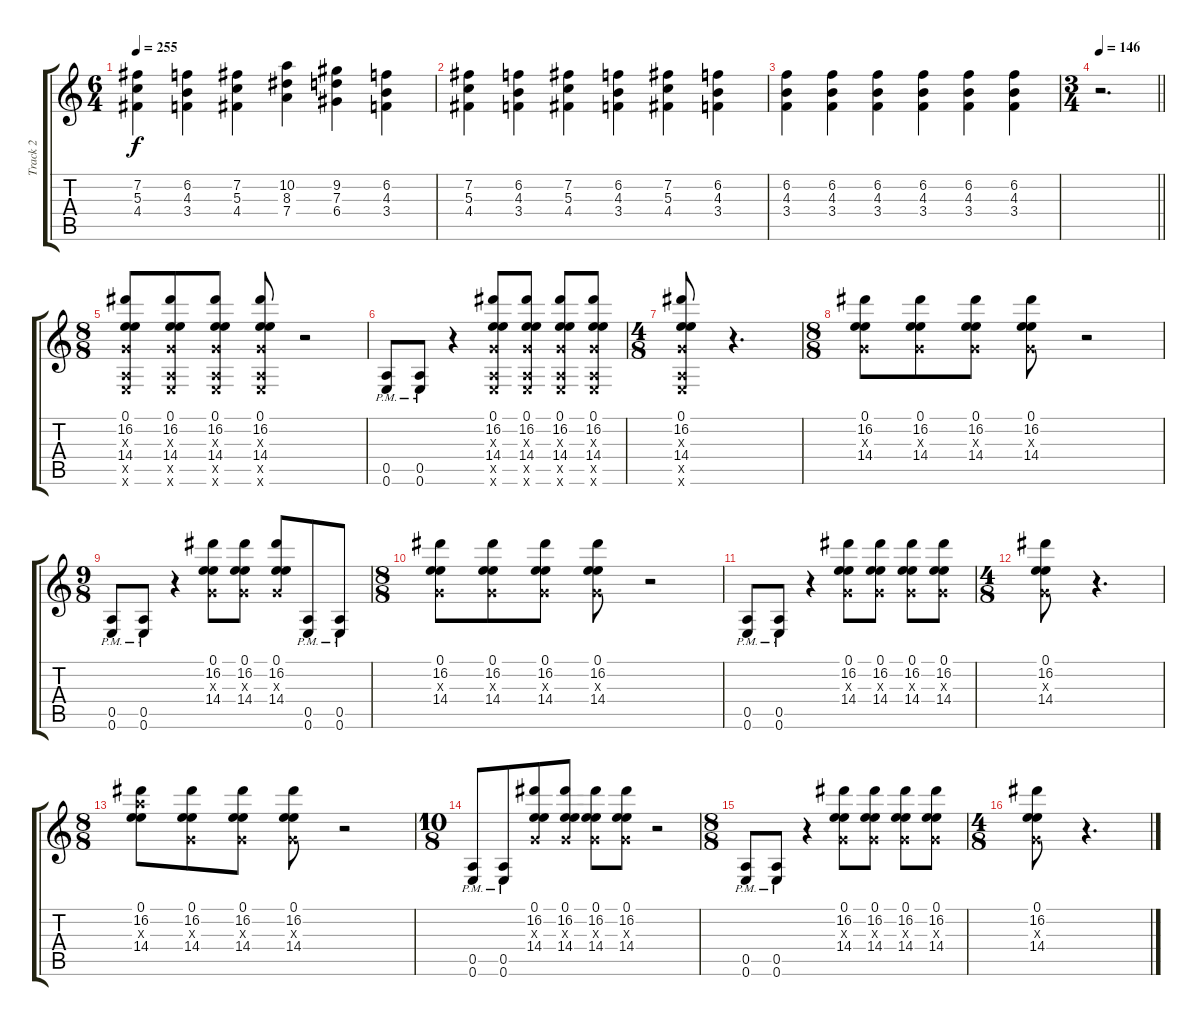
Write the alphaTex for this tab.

\track ("Track 2" "Track 2") {instrument distortionguitar}
\staff {score tabs}
\tuning (E4 B3 G3 D3 A2 E2) {hide}
\ts (6 4)
\tempo 255
\clef g2
\ks c
(7.2 5.3 4.4).4{dy f} (6.2 4.3 3.4).4 (7.2 5.3 4.4).4 (10.2 8.3 7.4).4 (9.2 7.3 6.4).4 (6.2 4.3 3.4).4 |
(7.2 5.3 4.4).4 (6.2 4.3 3.4).4 (7.2 5.3 4.4).4 (6.2 4.3 3.4).4 (7.2 5.3 4.4).4 (6.2 4.3 3.4).4 |
(6.2 4.3 3.4).4 (6.2 4.3 3.4).4 (6.2 4.3 3.4).4 (6.2 4.3 3.4).4 (6.2 4.3 3.4).4 (6.2 4.3 3.4).4 |
\ts (3 4)
\tempo 145
\tempo 146
\barLineRight lightlight
r.2{d} |
\ts (8 8)
(0.1 16.2 0.3{x} 14.4 0.5{x} 0.6{x}).8 (0.1 16.2 0.3{x} 14.4 0.5{x} 0.6{x}).8 (0.1 16.2 0.3{x} 14.4 0.5{x} 0.6{x}).8 (0.1 16.2 0.3{x} 14.4 0.5{x} 0.6{x}).8 r.2 |
(0.5{pm} 0.6{pm}).8 (0.5{pm} 0.6{pm}).8 r.4 (0.1 16.2 0.3{x} 14.4 0.5{x} 0.6{x}).8 (0.1 16.2 0.3{x} 14.4 0.5{x} 0.6{x}).8 (0.1 16.2 0.3{x} 14.4 0.5{x} 0.6{x}).8 (0.1 16.2 0.3{x} 14.4 0.5{x} 0.6{x}).8 |
\ts (4 8)
(0.1 16.2 0.3{x} 14.4 0.5{x} 0.6{x}).8 r.4{d} |
\ts (8 8)
(0.1 16.2 0.3{x} 14.4).8 (0.1 16.2 0.3{x} 14.4).8 (0.1 16.2 0.3{x} 14.4).8 (0.1 16.2 0.3{x} 14.4).8 r.2 |
\ts (9 8)
(0.5{pm} 0.6{pm}).8 (0.5{pm} 0.6{pm}).8 r.4 (0.1 16.2 0.3{x} 14.4).8 (0.1 16.2 0.3{x} 14.4).8 (0.1 16.2 0.3{x} 14.4).8 (0.5{pm} 0.6{pm}).8 (0.5{pm} 0.6{pm}).8 |
\ts (8 8)
(0.1 16.2 0.3{x} 14.4).8 (0.1 16.2 0.3{x} 14.4).8 (0.1 16.2 0.3{x} 14.4).8 (0.1 16.2 0.3{x} 14.4).8 r.2 |
(0.5{pm} 0.6{pm}).8 (0.5{pm} 0.6{pm}).8 r.4 (0.1 16.2 0.3{x} 14.4).8 (0.1 16.2 0.3{x} 14.4).8 (0.1 16.2 0.3{x} 14.4).8 (0.1 16.2 0.3{x} 14.4).8 |
\ts (4 8)
(0.1 16.2 0.3{x} 14.4).8 r.4{d} |
\ts (8 8)
(0.1 16.2 14.3{x} 14.4).8 (0.1 16.2 0.3{x} 14.4).8 (0.1 16.2 0.3{x} 14.4).8 (0.1 16.2 0.3{x} 14.4).8 r.2 |
\ts (10 8)
(0.5{pm} 0.6{pm}).8 (0.5{pm} 0.6{pm}).8 (0.1 16.2 0.3{x} 14.4).8 (0.1 16.2 0.3{x} 14.4).8 (0.1 16.2 0.3{x} 14.4).8 (0.1 16.2 0.3{x} 14.4).8 r.2 |
\ts (8 8)
(0.5{pm} 0.6{pm}).8 (0.5{pm} 0.6{pm}).8 r.4 (0.1 16.2 0.3{x} 14.4).8 (0.1 16.2 0.3{x} 14.4).8 (0.1 16.2 0.3{x} 14.4).8 (0.1 16.2 0.3{x} 14.4).8 |
\ts (4 8)
(0.1 16.2 0.3{x} 14.4).8 r.4{d}
